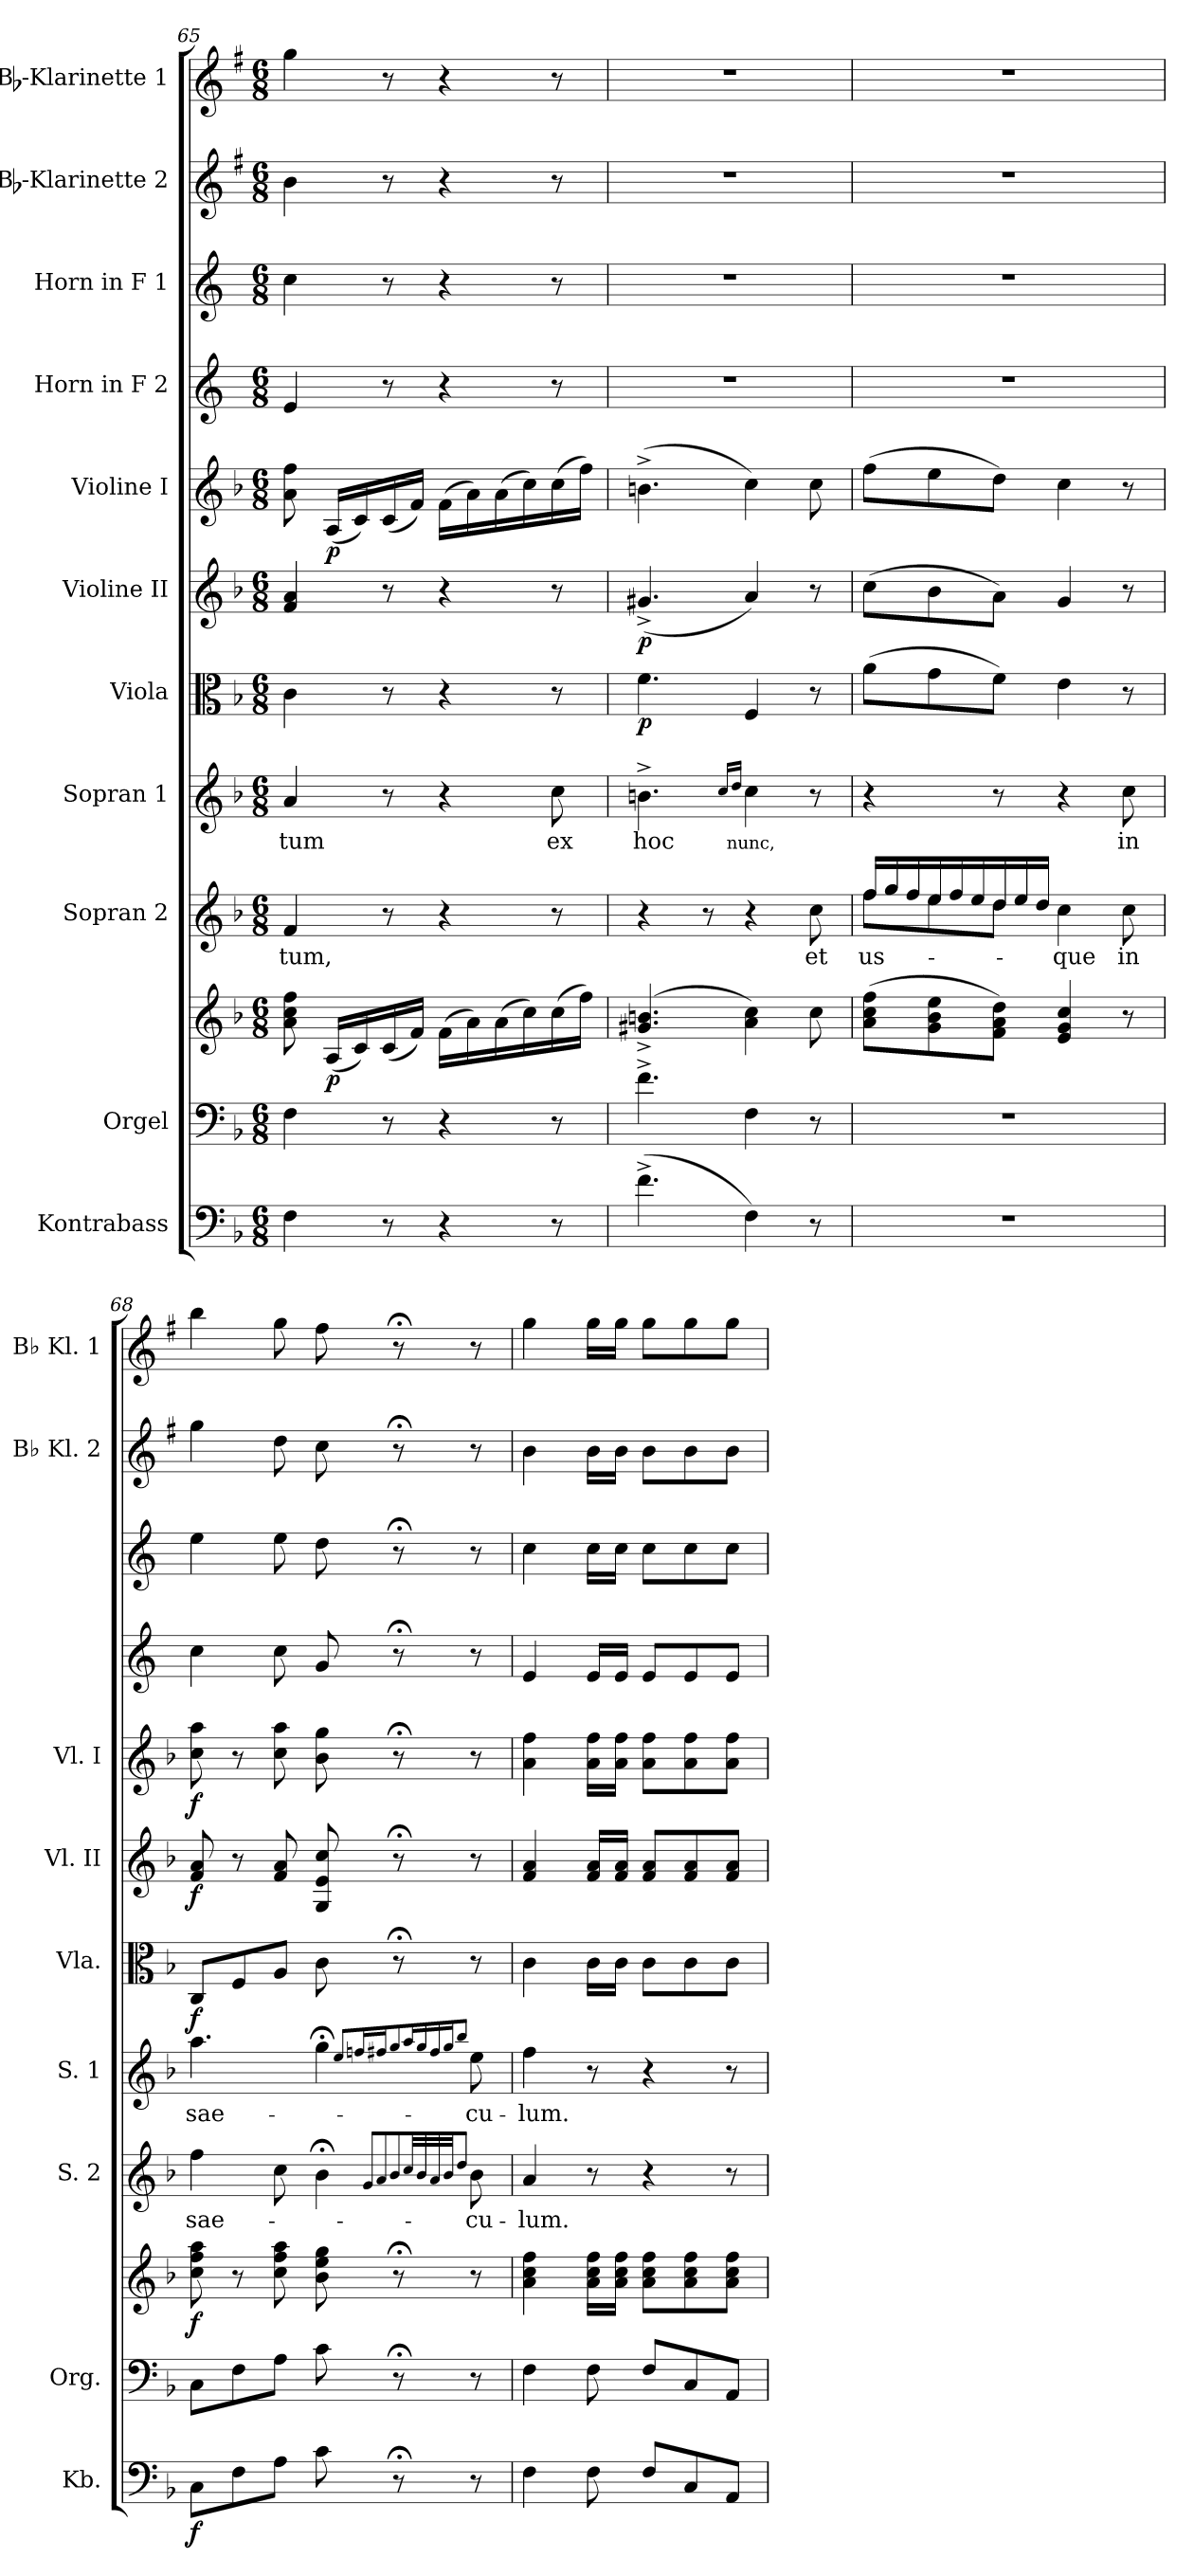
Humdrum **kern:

**kern	**dynam	**kern	**kern	**dynam	**kern	**text	**kern	**text	**kern	**dynam	**kern	**dynam	**kern	**dynam	**kern	**kern	**kern	**kern
*part11	*part11	*part10	*part10	*part10	*part9	*part9	*part8	*part8	*part7	*part7	*part6	*part6	*part5	*part5	*part4	*part3	*part2	*part1
*staff12	*staff12	*staff11	*staff10	*staff10/11	*staff9	*staff9	*staff8	*staff8	*staff7	*staff7	*staff6	*staff6	*staff5	*staff5	*staff4	*staff3	*staff2	*staff1
*I"Kontrabass	*	*I"Orgel	*	*	*I"Sopran 2	*	*I"Sopran 1	*	*I"Viola	*	*I"Violine II	*	*I"Violine I	*	*I"Horn in F 2	*I"Horn in F 1	*I"Bb-Klarinette 2	*I"Bb-Klarinette 1
*I'Kb.	*	*I'Org.	*	*	*I'S. 2	*	*I'S. 1	*	*I'Vla.	*	*I'Vl. II	*	*I'Vl. I	*	*	*	*I'Bb Kl. 2	*I'Bb Kl. 1
*clefF4	*	*clefF4	*clefG2	*	*clefG2	*	*clefG2	*	*clefC3	*	*clefG2	*	*clefG2	*	*clefG2	*clefG2	*clefG2	*clefG2
*ITrd7c12	*	*	*	*	*	*	*	*	*	*	*	*	*	*	*ITrd4c7	*ITrd4c7	*ITrd1c2	*ITrd1c2
*k[b-]	*	*k[b-]	*k[b-]	*	*k[b-]	*	*k[b-]	*	*k[b-]	*	*k[b-]	*	*k[b-]	*	*k[b-]	*k[b-]	*k[b-]	*k[b-]
*F:	*	*F:	*F:	*	*F:	*	*F:	*	*F:	*	*F:	*	*F:	*	*F:	*F:	*F:	*F:
*M6/8	*	*M6/8	*M6/8	*	*M6/8	*	*M6/8	*	*M6/8	*	*M6/8	*	*M6/8	*	*M6/8	*M6/8	*M6/8	*M6/8
=65	=65	=65	=65	=65	=65	=65	=65	=65	=65	=65	=65	=65	=65	=65	=65	=65	=65	=65
!	!	!	!	!	!	!LO:LY:b	!	!LO:LY:b	!	!	!	!	!	!	!	!	!	!
4FF\	.	4F\	8a\ 8cc\ 8ff\	.	4f/	-tum,	4a/	-tum	4c\	.	4f/ 4a/	.	8a\ 8ff\	.	4A/	4f\	4a\	4ff\
!	!	!	!	!LO:DY:b	!	!	!	!	!	!	!	!	!	!LO:DY:b	!	!	!	!
.	.	.	(<16A/LL	p	.	.	.	.	.	.	.	.	(<16A/LL	p	.	.	.	.
.	.	.	16c/)	.	.	.	.	.	.	.	.	.	16c/)	.	.	.	.	.
8r	.	8r	(<16c/	.	8r	.	8r	.	8r	.	8r	.	(<16c/	.	8r	8r	8r	8r
.	.	.	16f/JJ)	.	.	.	.	.	.	.	.	.	16f/JJ)	.	.	.	.	.
4r	.	4r	(>16f\LL	.	4r	.	4r	.	4r	.	4r	.	(>16f\LL	.	4r	4r	4r	4r
.	.	.	16a\)	.	.	.	.	.	.	.	.	.	16a\)	.	.	.	.	.
.	.	.	(>16a\	.	.	.	.	.	.	.	.	.	(>16a\	.	.	.	.	.
.	.	.	16cc\)	.	.	.	.	.	.	.	.	.	16cc\)	.	.	.	.	.
!	!	!	!	!	!	!	!	!LO:LY:b	!	!	!	!	!	!	!	!	!	!
8r	.	8r	(>16cc\	.	8r	.	8cc\	ex	8r	.	8r	.	(>16cc\	.	8r	8r	8r	8r
.	.	.	16ff\JJ)	.	.	.	.	.	.	.	.	.	16ff\JJ)	.	.	.	.	.
!!LO:PB:g=z
=66	=66	=66	=66	=66	=66	=66	=66	=66	=66	=66	=66	=66	=66	=66	=66	=66	=66	=66
!	!	!	!	!	!	!	!	!LO:LY:b	!	!LO:DY:b	!	!LO:DY:b	!	!	!	!	!	!
(>4.F^>\	.	4.f^>\	(4.g#X/^< 4.bn/^<	.	4r	.	4.bn^>\	hoc	4.f\	p	(<4.g#X^</	p	(>4.bn^>\	.	2.r	2.r	2.r	2.r
.	.	.	.	.	8r	.	.	.	.	.	.	.	.	.	.	.	.	.
.	.	.	.	.	.	.	16qcc/LL	.	.	.	.	.	.	.	.	.	.	.
!	!	!	!	!	!	!	!	!LO:LY:b	!	!	!	!	!	!	!	!	!	!
.	.	.	.	.	.	.	16qdd/JJ	nunc,	.	.	.	.	.	.	.	.	.	.
4FF\)	.	4F\	4a\ 4cc\)	.	4r	.	4cc\	.	4F/	.	4a/)	.	4cc\)	.	.	.	.	.
!	!	!	!	!	!	!LO:LY:b	!	!	!	!	!	!	!	!	!	!	!	!
8r	.	8r	8cc\	.	8cc\	et	8r	.	8r	.	8r	.	8cc\	.	.	.	.	.
=67	=67	=67	=67	=67	=67	=67	=67	=67	=67	=67	=67	=67	=67	=67	=67	=67	=67	=67
*	*	*	*	*	*Xtuplet	*	*	*	*	*	*	*	*	*	*	*	*	*
!	!	!	!	!	!	!LO:LY:b	!	!	!	!	!	!	!	!	!	!	!	!
*	*	*	*	*	*^	*	*	*	*	*	*	*	*	*	*	*	*	*
2.r	.	2.r	(>8a\ 8cc\ 8ff\L	.	24ff/LL	8ff\L	us-	4r	.	(>8a\L	.	(>8cc\L	.	(>8ff\L	.	2.r	2.r	2.r	2.r
.	.	.	.	.	24gg/	.	.	.	.	.	.	.	.	.	.	.	.	.	.
.	.	.	.	.	24ff/	.	.	.	.	.	.	.	.	.	.	.	.	.	.
.	.	.	8g\ 8b-\ 8ee\	.	24ee/	8ee\	.	.	.	8g\	.	8b-\	.	8ee\	.	.	.	.	.
.	.	.	.	.	24ff/	.	.	.	.	.	.	.	.	.	.	.	.	.	.
.	.	.	.	.	24ee/	.	.	.	.	.	.	.	.	.	.	.	.	.	.
.	.	.	8f\ 8a\ 8dd\J)	.	24dd/	8dd\J	.	8r	.	8f\J)	.	8a\J)	.	8dd\J)	.	.	.	.	.
.	.	.	.	.	24ee/	.	.	.	.	.	.	.	.	.	.	.	.	.	.
.	.	.	.	.	24dd/JJ	.	.	.	.	.	.	.	.	.	.	.	.	.	.
!	!	!	!	!	!	!	!LO:LY:b	!	!	!	!	!	!	!	!	!	!	!	!
.	.	.	4e/ 4g/ 4cc/	.	4cc\	4.ryy	-que	4r	.	4e\	.	4g/	.	4cc\	.	.	.	.	.
!	!	!	!	!	!	!	!LO:LY:b	!	!LO:LY:b	!	!	!	!	!	!	!	!	!	!
.	.	.	8r	.	8cc\	.	in	8cc\	in	8r	.	8r	.	8r	.	.	.	.	.
*	*	*	*	*	*v	*v	*	*	*	*	*	*	*	*	*	*	*	*	*
=68	=68	=68	=68	=68	=68	=68	=68	=68	=68	=68	=68	=68	=68	=68	=68	=68	=68	=68
!	!LO:DY:b	!	!	!LO:DY:b	!	!LO:LY:b	!	!LO:LY:b	!	!LO:DY:b	!	!LO:DY:b	!	!LO:DY:b	!	!	!	!
8CC\L	f	8C\L	8cc\ 8ff\ 8aa\	f	4ff\	sae-	4.aa\	sae-	8C/L	f	8f/ 8a/	f	8cc\ 8aa\	f	4f\	4a\	4ff\	4aa\
8FF\	.	8F\	8r	.	.	.	.	.	8F/	.	8r	.	8r	.	.	.	.	.
8AA\J	.	8A\J	8cc\ 8ff\ 8aa\	.	8cc\	.	.	.	8A/J	.	8f/ 8a/	.	8cc\ 8aa\	.	8f\	8a\	8cc\	8ff\
8C\	.	8c\	8b-\ 8ee\ 8gg\	.	4b-;<\	.	4gg;<\	.	8c\	.	8G/ 8e/ 8cc/	.	8b-\ 8gg\	.	8c/	8g\	8b-\	8ee\
8r;<	.	8r;<	8r;<	.	.	.	.	.	8r;<	.	8r;<	.	8r;<	.	8r;<	8r;<	8r;<	8r;<
.	.	.	.	.	.	.	8qee/L	.	.	.	.	.	.	.	.	.	.	.
.	.	.	.	.	8qg/L	.	16qffn/L	.	.	.	.	.	.	.	.	.	.	.
.	.	.	.	.	8qa/	.	16qff#X/J	.	.	.	.	.	.	.	.	.	.	.
.	.	.	.	.	8qb-/	.	8qgg/	.	.	.	.	.	.	.	.	.	.	.
.	.	.	.	.	32qcc/LL	.	16qaa/L	.	.	.	.	.	.	.	.	.	.	.
.	.	.	.	.	32qb-/	.	16qgg/	.	.	.	.	.	.	.	.	.	.	.
.	.	.	.	.	32qa/	.	16qff#/	.	.	.	.	.	.	.	.	.	.	.
.	.	.	.	.	32qb-/JJ	.	16qgg/J	.	.	.	.	.	.	.	.	.	.	.
.	.	.	.	.	8qdd/J	.	8qbb-/J	.	.	.	.	.	.	.	.	.	.	.
!	!	!	!	!	!	!LO:LY:b	!	!LO:LY:b	!	!	!	!	!	!	!	!	!	!
8r	.	8r	8r	.	8b-\	-cu-	8ee\	-cu-	8r	.	8r	.	8r	.	8r	8r	8r	8r
=69	=69	=69	=69	=69	=69	=69	=69	=69	=69	=69	=69	=69	=69	=69	=69	=69	=69	=69
!	!	!	!	!	!	!LO:LY:b	!	!LO:LY:b	!	!	!	!	!	!	!	!	!	!
4FF\	.	4F\	4a\ 4cc\ 4ff\	.	4a/	-lum.	4ff\	-lum.	4c\	.	4f/ 4a/	.	4a\ 4ff\	.	4A/	4f\	4a\	4ff\
8FF\	.	8F\	16a\ 16cc\ 16ff\LL	.	8r	.	8r	.	16c\LL	.	16f/ 16a/LL	.	16a\ 16ff\LL	.	16A/LL	16f\LL	16a\LL	16ff\LL
.	.	.	16a\ 16cc\ 16ff\JJ	.	.	.	.	.	16c\JJ	.	16f/ 16a/JJ	.	16a\ 16ff\JJ	.	16A/JJ	16f\JJ	16a\JJ	16ff\JJ
8FF/L	.	8F/L	8a\ 8cc\ 8ff\L	.	4r	.	4r	.	8c\L	.	8f/ 8a/L	.	8a\ 8ff\L	.	8A/L	8f\L	8a\L	8ff\L
8CC/	.	8C/	8a\ 8cc\ 8ff\	.	.	.	.	.	8c\	.	8f/ 8a/	.	8a\ 8ff\	.	8A/	8f\	8a\	8ff\
8AAA/J	.	8AA/J	8a\ 8cc\ 8ff\J	.	8r	.	8r	.	8c\J	.	8f/ 8a/J	.	8a\ 8ff\J	.	8A/J	8f\J	8a\J	8ff\J
=	=	=	=	=	=	=	=	=	=	=	=	=	=	=	=	=	=	=
*-	*-	*-	*-	*-	*-	*-	*-	*-	*-	*-	*-	*-	*-	*-	*-	*-	*-	*-
